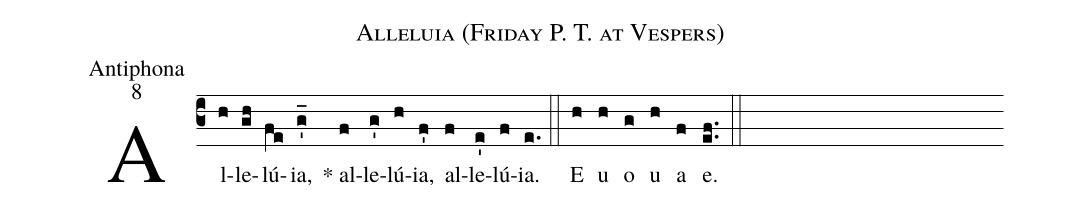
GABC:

name:Alleluia (Friday P. T. at Vespers);
office-part:Antiphona;
mode:8;
%%
(c3) Al(h)le(gh)lú(fe)ia,(g'_) * al(f)le(g')lú(h)ia,(f') al(f)le(e')lú(f)ia.(e.) (::) E(h) u(h) o(g) u(h) a(f) e.(e.f.) (::)
